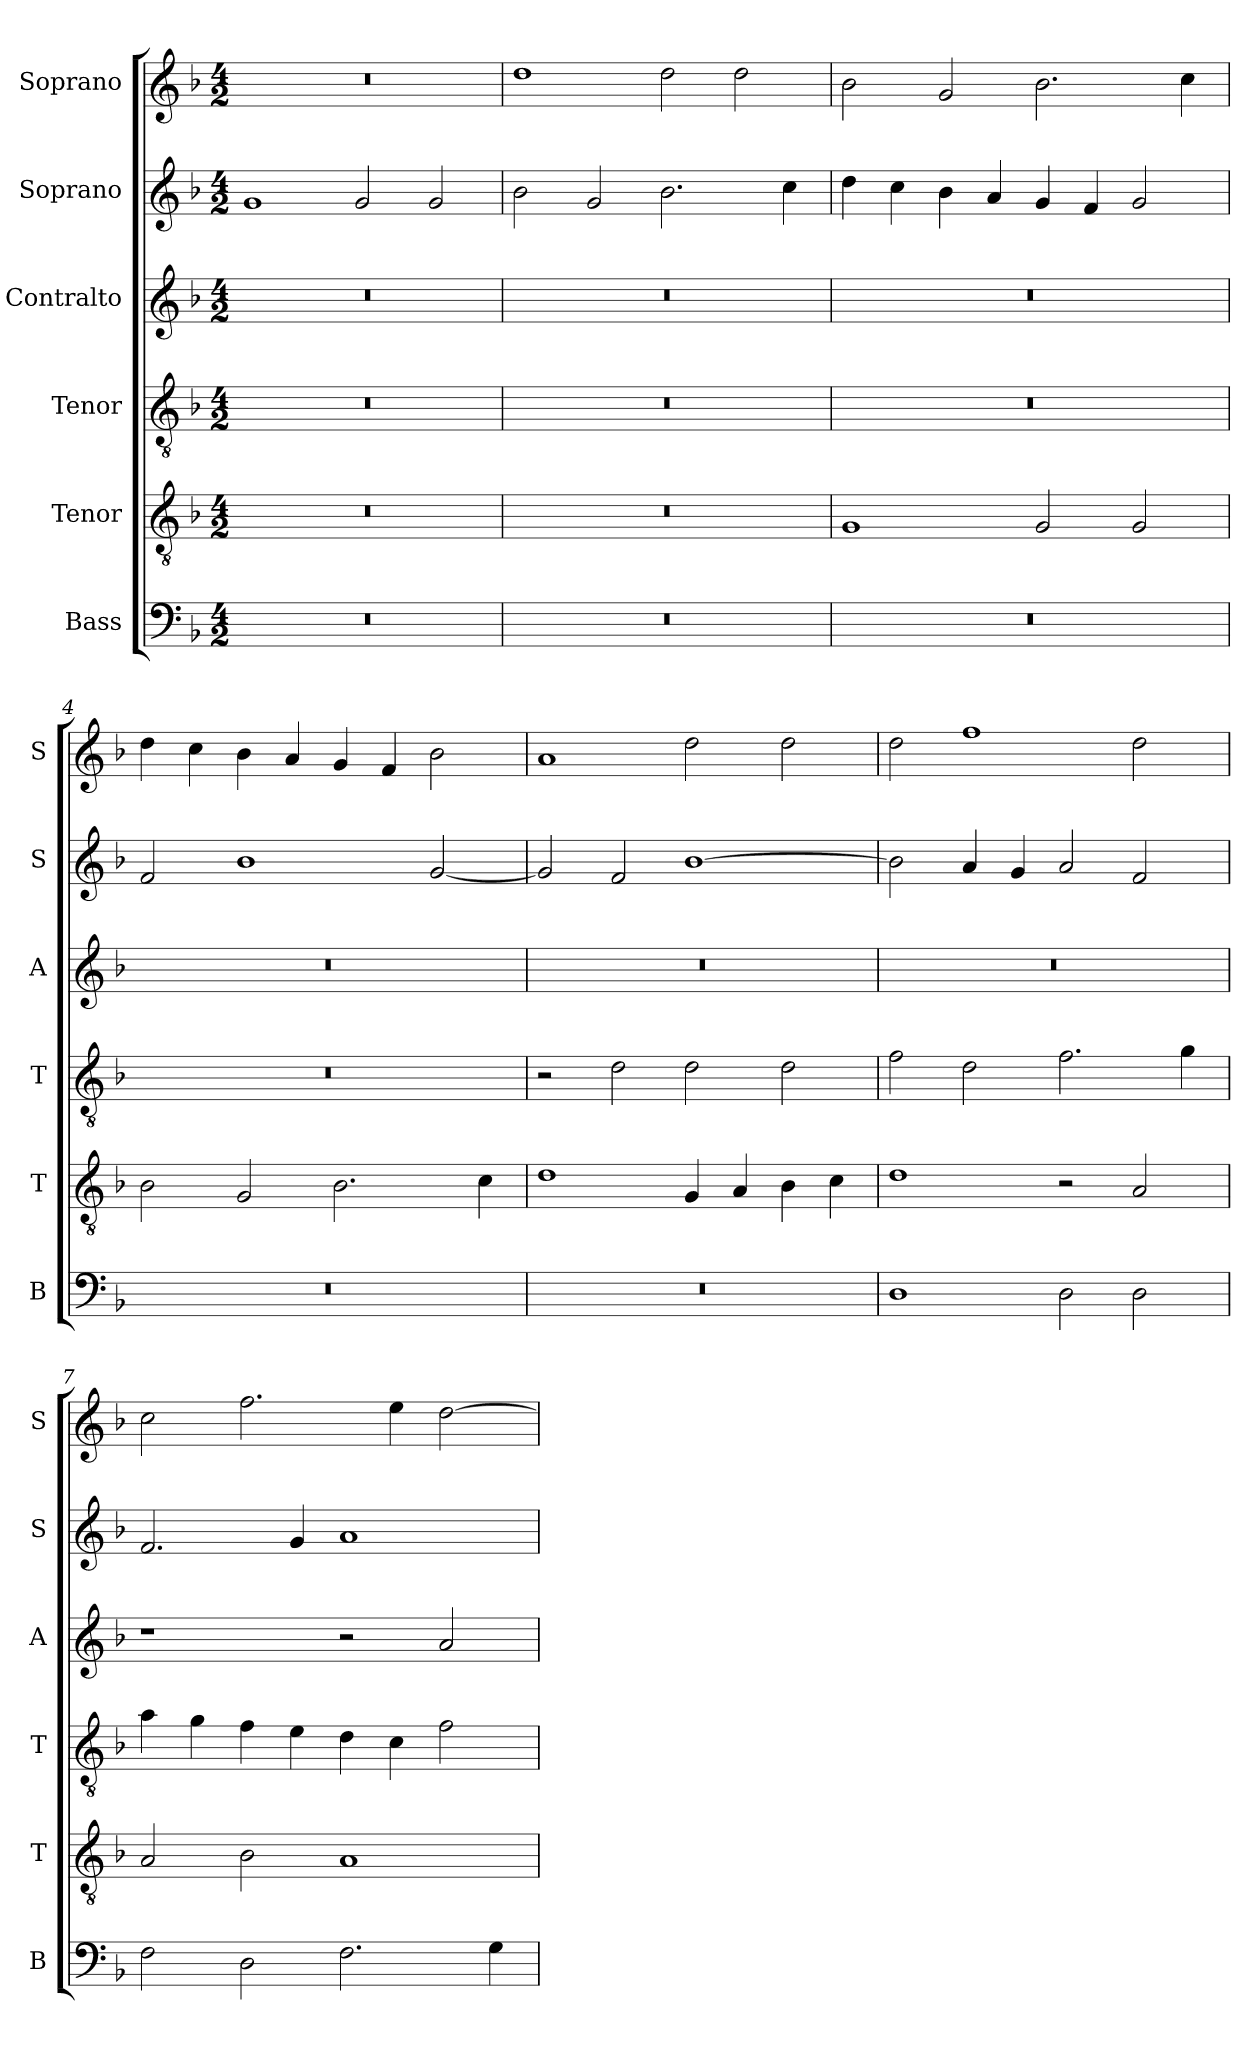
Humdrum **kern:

**kern	**kern	**kern	**kern	**kern	**kern
*part6	*part5	*part4	*part3	*part2	*part1
*staff6	*staff5	*staff4	*staff3	*staff2	*staff1
*I"Bass	*I"Tenor	*I"Tenor	*I"Contralto	*I"Soprano	*I"Soprano
*I'B	*I'T	*I'T	*I'A	*I'S	*I'S
*clefF4	*clefGv2	*clefGv2	*clefG2	*clefG2	*clefG2
*k[b-]	*k[b-]	*k[b-]	*k[b-]	*k[b-]	*k[b-]
*G:dor	*G:dor	*G:dor	*G:dor	*G:dor	*G:dor
*M4/2	*M4/2	*M4/2	*M4/2	*M4/2	*M4/2
=1	=1	=1	=1	=1	=1
0r	0r	0r	0r	1g	0r
.	.	.	.	2g	.
.	.	.	.	2g	.
=2	=2	=2	=2	=2	=2
0r	0r	0r	0r	2b-	1dd
.	.	.	.	2g	.
.	.	.	.	2.b-	2dd
.	.	.	.	.	2dd
.	.	.	.	4cc	.
=3	=3	=3	=3	=3	=3
0r	1G	0r	0r	4dd	2b-
.	.	.	.	4cc	.
.	.	.	.	4b-	2g
.	.	.	.	4a	.
.	2G	.	.	4g	2.b-
.	.	.	.	4f	.
.	2G	.	.	2g	.
.	.	.	.	.	4cc
=4	=4	=4	=4	=4	=4
0r	2B-	0r	0r	2f	4dd
.	.	.	.	.	4cc
.	2G	.	.	1b-	4b-
.	.	.	.	.	4a
.	2.B-	.	.	.	4g
.	.	.	.	.	4f
.	.	.	.	[2g	2b-
.	4c	.	.	.	.
=5	=5	=5	=5	=5	=5
0r	1d	2r	0r	2g]	1a
.	.	2d	.	2f	.
.	4G	2d	.	[1b-	2dd
.	4A	.	.	.	.
.	4B-	2d	.	.	2dd
.	4c	.	.	.	.
=6	=6	=6	=6	=6	=6
1D	1d	2f	0r	2b-]	2dd
.	.	2d	.	4a	1ff
.	.	.	.	4g	.
2D	2r	2.f	.	2a	.
2D	2A	.	.	2f	2dd
.	.	4g	.	.	.
=7	=7	=7	=7	=7	=7
2F	2A	4a	1r	2.f	2cc
.	.	4g	.	.	.
2D	2B-	4f	.	.	2.ff
.	.	4e	.	4g	.
2.F	1A	4d	2r	1a	.
.	.	4c	.	.	4ee
.	.	2f	2a	.	[2dd
4G	.	.	.	.	.
=	=	=	=	=	=
*-	*-	*-	*-	*-	*-
